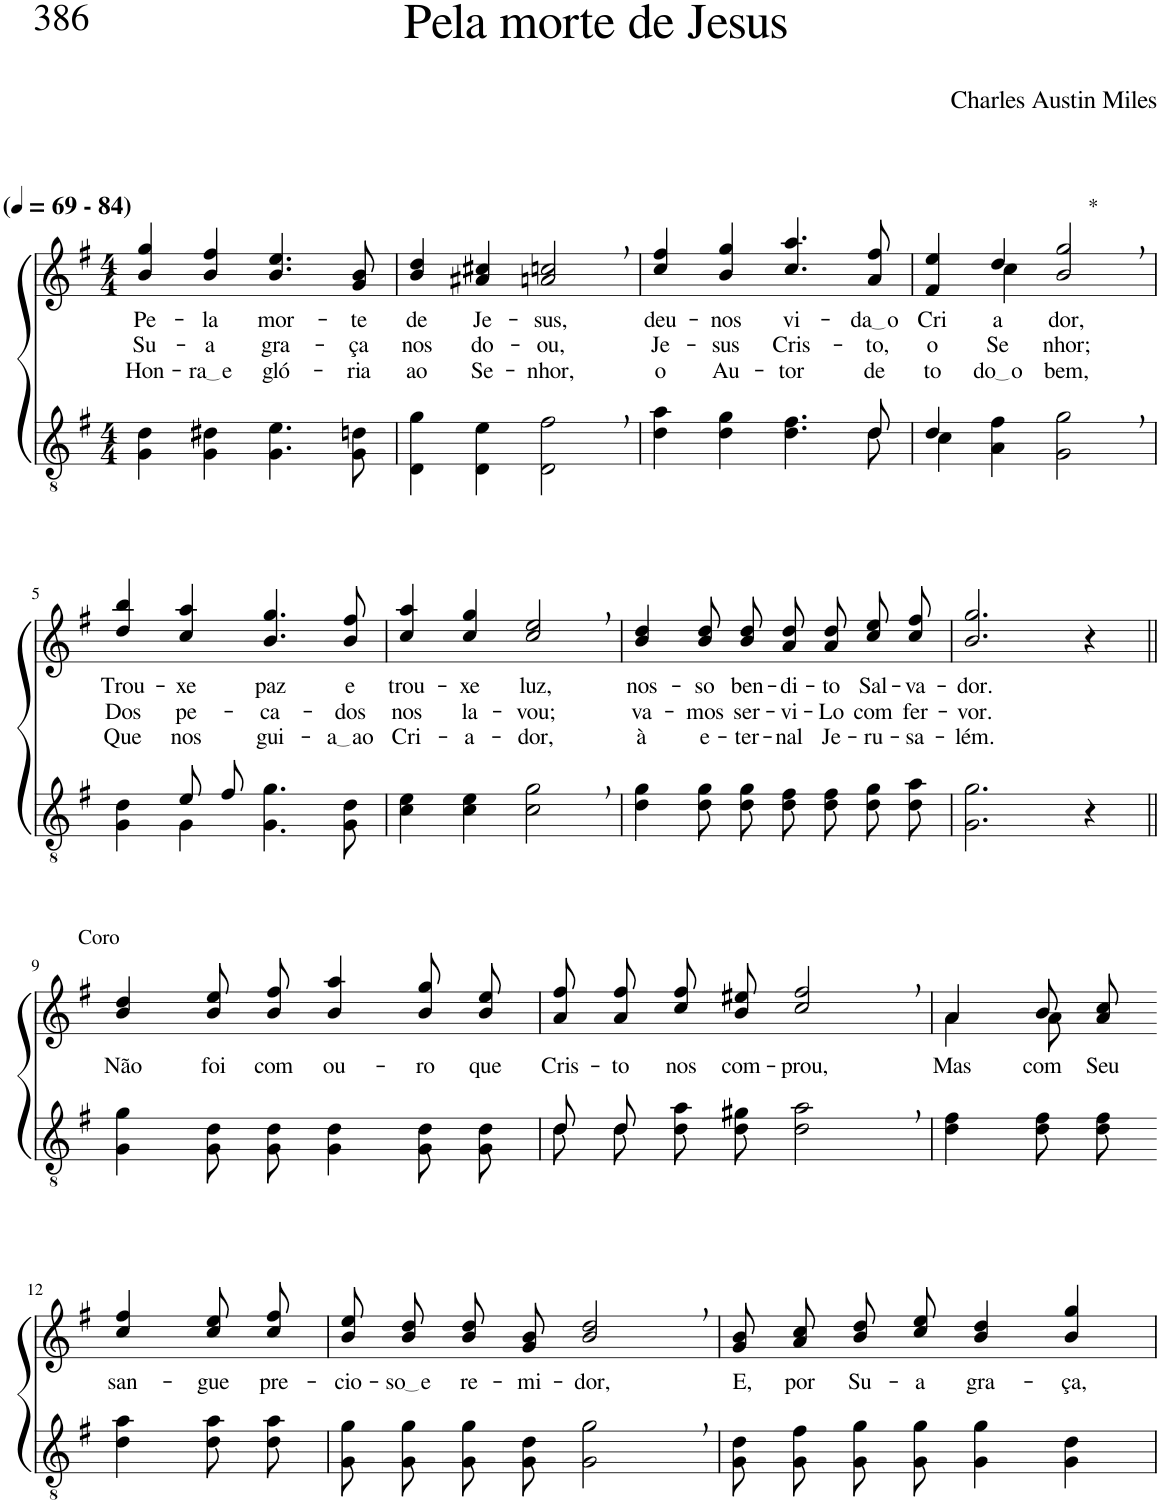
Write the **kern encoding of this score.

**kern	**kern	**text	**text	**text
*part2	*part1	*part1	*part1	*part1
*staff2	*staff1	*staff1	*staff1	*staff1
*I"Parte III e IV	*I"Parte I e II	*	*	*
*clefGv2	*clefG2	*	*	*
*Trd4c7	*Trd4c7	*	*	*
*k[f#]	*k[f#]	*	*	*
*M4/4	*M4/4	*	*	*
*MM69	*MM69	*	*	*
=1	=1	=1	=1	=1
!	!LO:TX:a:B:t=(	!	!	!
!	!LO:TX:a:B:t=- 84)	!	!	!
!	!	!LO:LY:b	!LO:LY:b	!LO:LY:b
4G\ 4d\	4b/ 4gg/	Pe-	Su-	Hon-
!	!	!LO:LY:b	!LO:LY:b	!LO:LY:b
4G\ 4d#X\	4b/ 4ff#/	-la	-a	ra e
!	!	!LO:LY:b	!LO:LY:b	!LO:LY:b
4.G\ 4.e\	4.b/ 4.ee/	mor-	gra-	gló-
!	!	!LO:LY:b	!LO:LY:b	!LO:LY:b
8G\ 8dn\	8g/ 8b/	-te	-ça	-ria
=2	=2	=2	=2	=2
!	!	!LO:LY:b	!LO:LY:b	!LO:LY:b
4D\ 4g\	4b/ 4dd/	de	nos	ao
!	!	!LO:LY:b	!LO:LY:b	!LO:LY:b
4D\ 4e\	4a#X/ 4cc#X/	Je-	do-	Se-
!	!	!LO:LY:b	!LO:LY:b	!LO:LY:b
2D\, 2f#\,	2an/, 2ccn/,	-sus,	-ou,	-nhor,
=3	=3	=3	=3	=3
*^	*	*	*	*
!	!	!	!LO:LY:b	!LO:LY:b	!LO:LY:b
4d\ 4a\	2..ryy	4cc/ 4ff#/	deu-	Je-	o
!	!	!	!LO:LY:b	!LO:LY:b	!LO:LY:b
4d\ 4g\	.	4b/ 4gg/	-nos	-sus	Au-
!	!	!	!LO:LY:b	!LO:LY:b	!LO:LY:b
4.d\ 4.f#\	.	4.cc/ 4.aa/	vi-	Cris-	-tor
!	!	!	!LO:LY:b	!LO:LY:b	!LO:LY:b
8d\	8d/	8a/ 8ff#/	da o	-to,	de
=4	=4	=4	=4	=4	=4
!	!	!	!LO:LY:b	!LO:LY:b	!LO:LY:b
*	*	*^	*	*	*
4d/	4c\	4f#/ 4ee/	4ryy	Cri-	o	to-
!	!	!	!	!LO:LY:b	!LO:LY:b	!LO:LY:b
2.ryy	4A\ 4f#\	4dd/	4cc\	-a-	Se-	do o
!	!	!LO:TX:a:t=*	!	!	!	!
!	!	!	!	!LO:LY:b	!LO:LY:b	!LO:LY:b
.	2G\ 2g\	2b/, 2gg/,	2ryy	-dor,	-nhor;	bem,
!!LO:LB:g=z
=5	=5	=5	=5	=5	=5	=5
!	!	!	!	!LO:LY:b	!LO:LY:b	!LO:LY:b
*	*	*v	*v	*	*	*
4ryy	4G\ 4d\	4dd/ 4bb/	Trou-	Dos	Que
!	!	!	!LO:LY:b	!LO:LY:b	!LO:LY:b
8e/L	4G\	4cc/ 4aa/	-xe	pe-	nos
8f#/J	.	.	.	.	.
!	!	!	!LO:LY:b	!LO:LY:b	!LO:LY:b
2ryy	4.G\ 4.g\	4.b/ 4.gg/	paz	-ca-	gui-
!	!	!	!LO:LY:b	!LO:LY:b	!LO:LY:b
.	8G\ 8d\	8b/ 8ff#/	e	-dos	a ao
=6	=6	=6	=6	=6	=6
!	!	!	!LO:LY:b	!LO:LY:b	!LO:LY:b
*v	*v	*	*	*	*
4c\ 4e\	4cc/ 4aa/	trou-	nos	Cri-
!	!	!LO:LY:b	!LO:LY:b	!LO:LY:b
4c\ 4e\	4cc/ 4gg/	-xe	la-	-a-
!	!	!LO:LY:b	!LO:LY:b	!LO:LY:b
2c\, 2g\,	2cc/, 2ee/,	luz,	-vou;	-dor,
=7	=7	=7	=7	=7
!	!	!LO:LY:b	!LO:LY:b	!LO:LY:b
4d\ 4g\	4b/ 4dd/	nos-	va-	à
!	!	!LO:LY:b	!LO:LY:b	!LO:LY:b
8d\ 8g\L	8b\ 8dd\L	-so	-mos	e-
!	!	!LO:LY:b	!LO:LY:b	!LO:LY:b
8d\ 8g\J	8b\ 8dd\J	ben-	ser-	-ter-
!	!	!LO:LY:b	!LO:LY:b	!LO:LY:b
8d\ 8f#\L	8a\ 8dd\L	-di-	-vi-	-nal
!	!	!LO:LY:b	!LO:LY:b	!LO:LY:b
8d\ 8f#\J	8a\ 8dd\J	-to	-Lo	Je-
!	!	!LO:LY:b	!LO:LY:b	!LO:LY:b
8d\ 8g\L	8cc\ 8ee\L	Sal-	com	-ru-
!	!	!LO:LY:b	!LO:LY:b	!LO:LY:b
8d\ 8a\J	8cc\ 8ff#\J	-va-	fer-	-sa-
=8	=8	=8	=8	=8
!	!	!LO:LY:b	!LO:LY:b	!LO:LY:b
2.G\ 2.g\	2.b/ 2.gg/	-dor.	-vor.	-lém.
4r	4r	.	.	.
!!LO:LB:g=z
=9||	=9||	=9||	=9||	=9||
!	!LO:TX:a:t=Coro	!	!	!
!	!	!LO:LY:b	!	!
4G\ 4g\	4b/ 4dd/	Não	.	.
!	!	!LO:LY:b	!	!
8G\ 8d\L	8b\ 8ee\L	foi	.	.
!	!	!LO:LY:b	!	!
8G\ 8d\J	8b\ 8ff#\J	com	.	.
!	!	!LO:LY:b	!	!
4G\ 4d\	4b/ 4aa/	ou-	.	.
!	!	!LO:LY:b	!	!
8G\ 8d\L	8b\ 8gg\L	-ro	.	.
!	!	!LO:LY:b	!	!
8G\ 8d\J	8b\ 8ee\J	que	.	.
=10	=10	=10	=10	=10
*^	*	*	*	*
!	!	!	!LO:LY:b	!	!
8d\L	8d/L	8a\ 8ff#\L	Cris-	.	.
!	!	!	!LO:LY:b	!	!
8d\J	8d/J	8a\ 8ff#\J	-to	.	.
!	!	!	!LO:LY:b	!	!
8d\ 8a\L	2.ryy	8cc\ 8ff#\L	nos	.	.
!	!	!	!LO:LY:b	!	!
8d\ 8g#X\J	.	8b\ 8ee#X\J	com-	.	.
!	!	!	!LO:LY:b	!	!
2d\, 2a\,	.	2cc/, 2ff#/,	-prou,	.	.
*v	*v	*	*	*	*
=11	=11	=11	=11	=11
*	*^	*	*	*
!	!	!	!LO:LY:b	!	!
4d\ 4f#\	4a/	4a\	Mas	.	.
!	!	!	!LO:LY:b	!	!
8d\ 8f#\L	8b\L	8a\	com	.	.
!	!	!	!LO:LY:b	!	!
8d\ 8f#\J	8a\ 8cc\J	8ryy	Seu	.	.
!!LO:LB:g=z
=12-	=12-	=12-	=12-	=12-	=12-
!	!	!	!LO:LY:b	!	!
*	*v	*v	*	*	*
4d\ 4a\	4cc/ 4ff#/	san-	.	.
!	!	!LO:LY:b	!	!
8d\ 8a\L	8cc\ 8ee\L	-gue	.	.
!	!	!LO:LY:b	!	!
8d\ 8a\J	8cc\ 8ff#\J	pre-	.	.
=13	=13	=13	=13	=13
!	!	!LO:LY:b	!	!
8G\ 8g\L	8b\ 8ee\L	-cio-	.	.
!	!	!LO:LY:b	!	!
8G\ 8g\J	8b\ 8dd\J	so e	.	.
!	!	!LO:LY:b	!	!
8G\ 8g\L	8b\ 8dd\L	re-	.	.
!	!	!LO:LY:b	!	!
8G\ 8d\J	8g\ 8b\J	-mi-	.	.
!	!	!LO:LY:b	!	!
2G\, 2g\,	2b/, 2dd/,	-dor,	.	.
=14	=14	=14	=14	=14
!	!	!LO:LY:b	!	!
8G\ 8d\L	8g/ 8b/L	E,	.	.
!	!	!LO:LY:b	!	!
8G\ 8f#\J	8a/ 8cc/J	por	.	.
!	!	!LO:LY:b	!	!
8G\ 8g\L	8b\ 8dd\L	Su-	.	.
!	!	!LO:LY:b	!	!
8G\ 8g\J	8cc\ 8ee\J	-a	.	.
!	!	!LO:LY:b	!	!
4G\ 4g\	4b/ 4dd/	gra-	.	.
!	!	!LO:LY:b	!	!
4G\ 4d\	4b/ 4gg/	-ça,	.	.
=	=	=	=	=
*-	*-	*-	*-	*-
